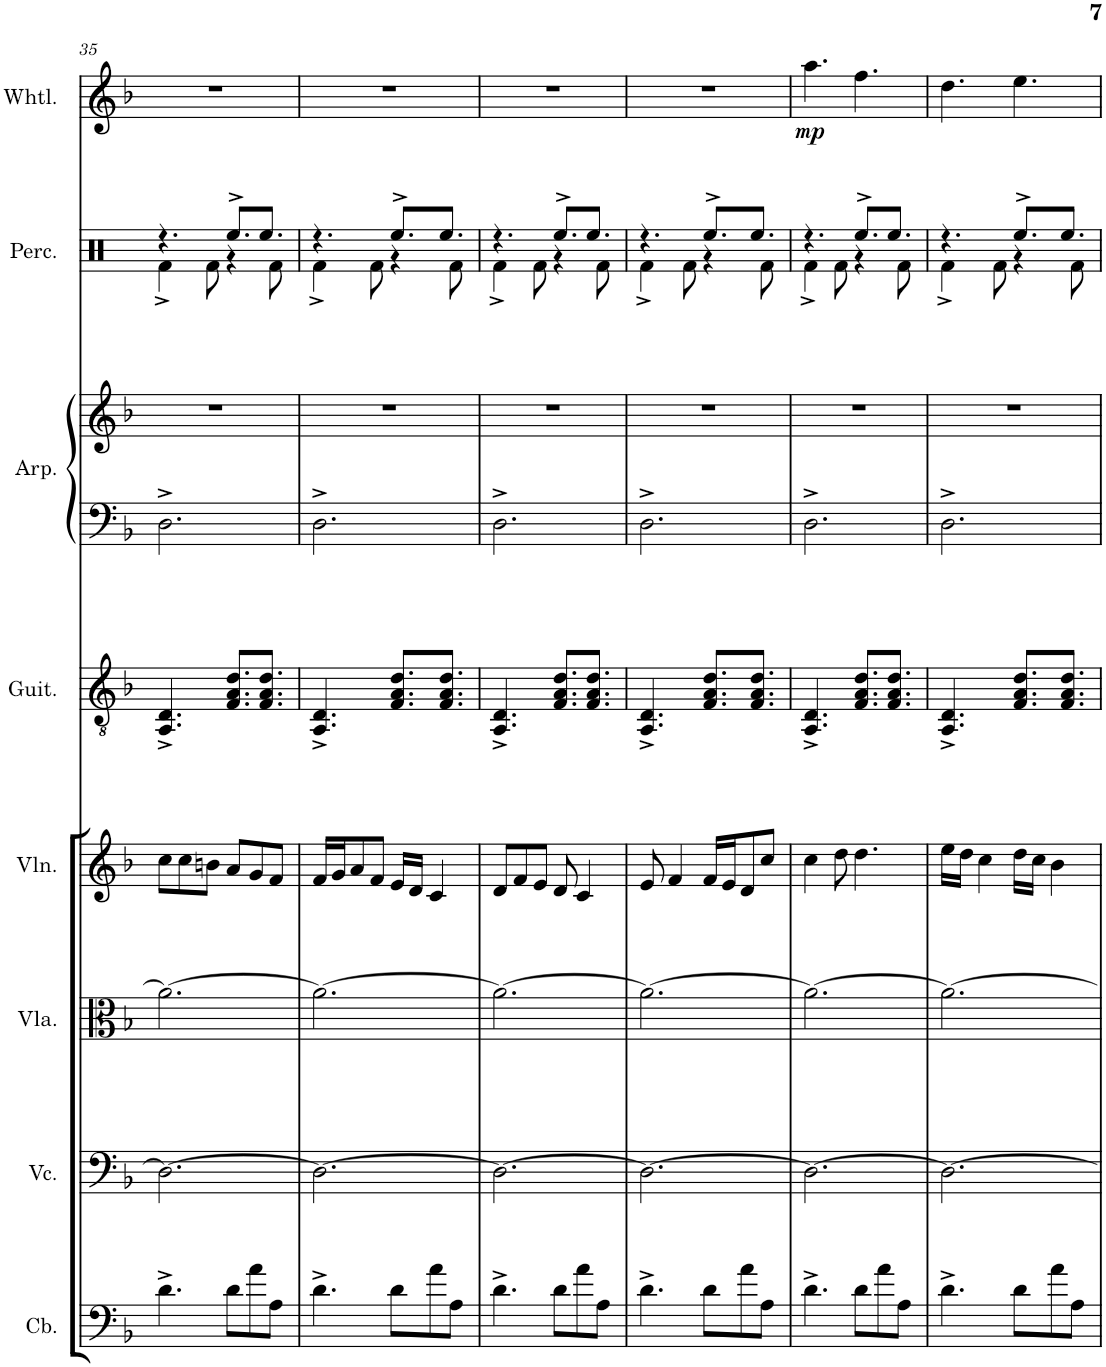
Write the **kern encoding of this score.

**kern	**kern	**kern	**kern	**kern	**kern	**kern	**kern	**kern	**dynam
*part8	*part7	*part6	*part5	*part4	*part3	*part3	*part2	*part1	*part1
*staff9	*staff8	*staff7	*staff6	*staff5	*staff4	*staff3	*staff2	*staff1	*staff1
*I"Contrabajo	*I"Violonchelo	*I"Viola	*I"Violín	*I"Guitarra	*I"Arpa	*	*I"Percusión	*I"Whistle	*
*I'Cb.	*I'Vc.	*I'Vla.	*I'Vln.	*I'Guit.	*I'Arp.	*	*I'Perc.	*I'Whtl.	*
!!LO:PB:g=z
*clefF4	*clefF4	*clefC3	*clefG2	*clefGv2	*clefF4	*clefG2	*clefX	*clefG2	*
*Trd7c12	*	*	*	*	*	*	*	*	*
*k[b-]	*k[b-]	*k[b-]	*k[b-]	*k[b-]	*k[b-]	*k[b-]	*k[]	*k[b-]	*
*M6/8	*M6/8	*M6/8	*M6/8	*M6/8	*M6/8	*M6/8	*M6/8	*M6/8	*
=35	=35	=35	=35	=35	=35	=35	=35	=35	=35
*	*	*	*	*	*	*	*^	*	*
4.d^\	2.D\_	2.a\_	8cc\L	4.AA/^ 4.D/^	2.D^\	2.r	4.r	4Rf^\	2.r	.
.	.	.	8cc\	.	.	.	.	.	.	.
.	.	.	8bn\J	.	.	.	.	8Rf\	.	.
8d\L	.	.	8a/L	8.F/ 8.A/ 8.d/L	.	.	8.Ree^/L	4r	.	.
8a\	.	.	8g/	.	.	.	.	.	.	.
.	.	.	.	8.F/ 8.A/ 8.d/J	.	.	8.Ree/J	.	.	.
8A\J	.	.	8f/J	.	.	.	.	8Rf\	.	.
=36	=36	=36	=36	=36	=36	=36	=36	=36	=36	=36
4.d^\	2.D\_	2.a\_	16f/LL	4.AA/^ 4.D/^	2.D^\	2.r	4.r	4Rf^\	2.r	.
.	.	.	16g/J	.	.	.	.	.	.	.
.	.	.	8a/	.	.	.	.	.	.	.
.	.	.	8f/J	.	.	.	.	8Rf\	.	.
8d\L	.	.	16e/LL	8.F/ 8.A/ 8.d/L	.	.	8.Ree^/L	4r	.	.
.	.	.	16d/JJ	.	.	.	.	.	.	.
8a\	.	.	4c/	.	.	.	.	.	.	.
.	.	.	.	8.F/ 8.A/ 8.d/J	.	.	8.Ree/J	.	.	.
8A\J	.	.	.	.	.	.	.	8Rf\	.	.
=37	=37	=37	=37	=37	=37	=37	=37	=37	=37	=37
4.d^\	2.D\_	2.a\_	8d/L	4.AA/^ 4.D/^	2.D^\	2.r	4.r	4Rf^\	2.r	.
.	.	.	8f/	.	.	.	.	.	.	.
.	.	.	8e/J	.	.	.	.	8Rf\	.	.
8d\L	.	.	8d/	8.F/ 8.A/ 8.d/L	.	.	8.Ree^/L	4r	.	.
8a\	.	.	4c/	.	.	.	.	.	.	.
.	.	.	.	8.F/ 8.A/ 8.d/J	.	.	8.Ree/J	.	.	.
8A\J	.	.	.	.	.	.	.	8Rf\	.	.
=38	=38	=38	=38	=38	=38	=38	=38	=38	=38	=38
4.d^\	2.D\_	2.a\_	8e/	4.AA/^ 4.D/^	2.D^\	2.r	4.r	4Rf^\	2.r	.
.	.	.	4f/	.	.	.	.	.	.	.
.	.	.	.	.	.	.	.	8Rf\	.	.
8d\L	.	.	16f/LL	8.F/ 8.A/ 8.d/L	.	.	8.Ree^/L	4r	.	.
.	.	.	16e/J	.	.	.	.	.	.	.
8a\	.	.	8d/	.	.	.	.	.	.	.
.	.	.	.	8.F/ 8.A/ 8.d/J	.	.	8.Ree/J	.	.	.
8A\J	.	.	8cc/J	.	.	.	.	8Rf\	.	.
=39	=39	=39	=39	=39	=39	=39	=39	=39	=39	=39
!	!	!	!	!	!	!	!	!	!	!LO:DY:b
4.d^\	2.D\_	2.a\_	4cc\	4.AA/^ 4.D/^	2.D^\	2.r	4.r	4Rf^\	4.aa\	mp
.	.	.	8dd\	.	.	.	.	8Rf\	.	.
8d\L	.	.	4.dd\	8.F/ 8.A/ 8.d/L	.	.	8.Ree^/L	4r	4.ff\	.
8a\	.	.	.	.	.	.	.	.	.	.
.	.	.	.	8.F/ 8.A/ 8.d/J	.	.	8.Ree/J	.	.	.
8A\J	.	.	.	.	.	.	.	8Rf\	.	.
=40	=40	=40	=40	=40	=40	=40	=40	=40	=40	=40
4.d^\	2.D\_	2.a\_	16ee\LL	4.AA/^ 4.D/^	2.D^\	2.r	4.r	4Rf^\	4.dd\	.
.	.	.	16dd\JJ	.	.	.	.	.	.	.
.	.	.	4cc\	.	.	.	.	.	.	.
.	.	.	.	.	.	.	.	8Rf\	.	.
8d\L	.	.	16dd\LL	8.F/ 8.A/ 8.d/L	.	.	8.Ree^/L	4r	4.ee\	.
.	.	.	16cc\JJ	.	.	.	.	.	.	.
8a\	.	.	4b-\	.	.	.	.	.	.	.
.	.	.	.	8.F/ 8.A/ 8.d/J	.	.	8.Ree/J	.	.	.
8A\J	.	.	.	.	.	.	.	8Rf\	.	.
*	*	*	*	*	*	*	*v	*v	*	*
=	=	=	=	=	=	=	=	=	=
*-	*-	*-	*-	*-	*-	*-	*-	*-	*-
